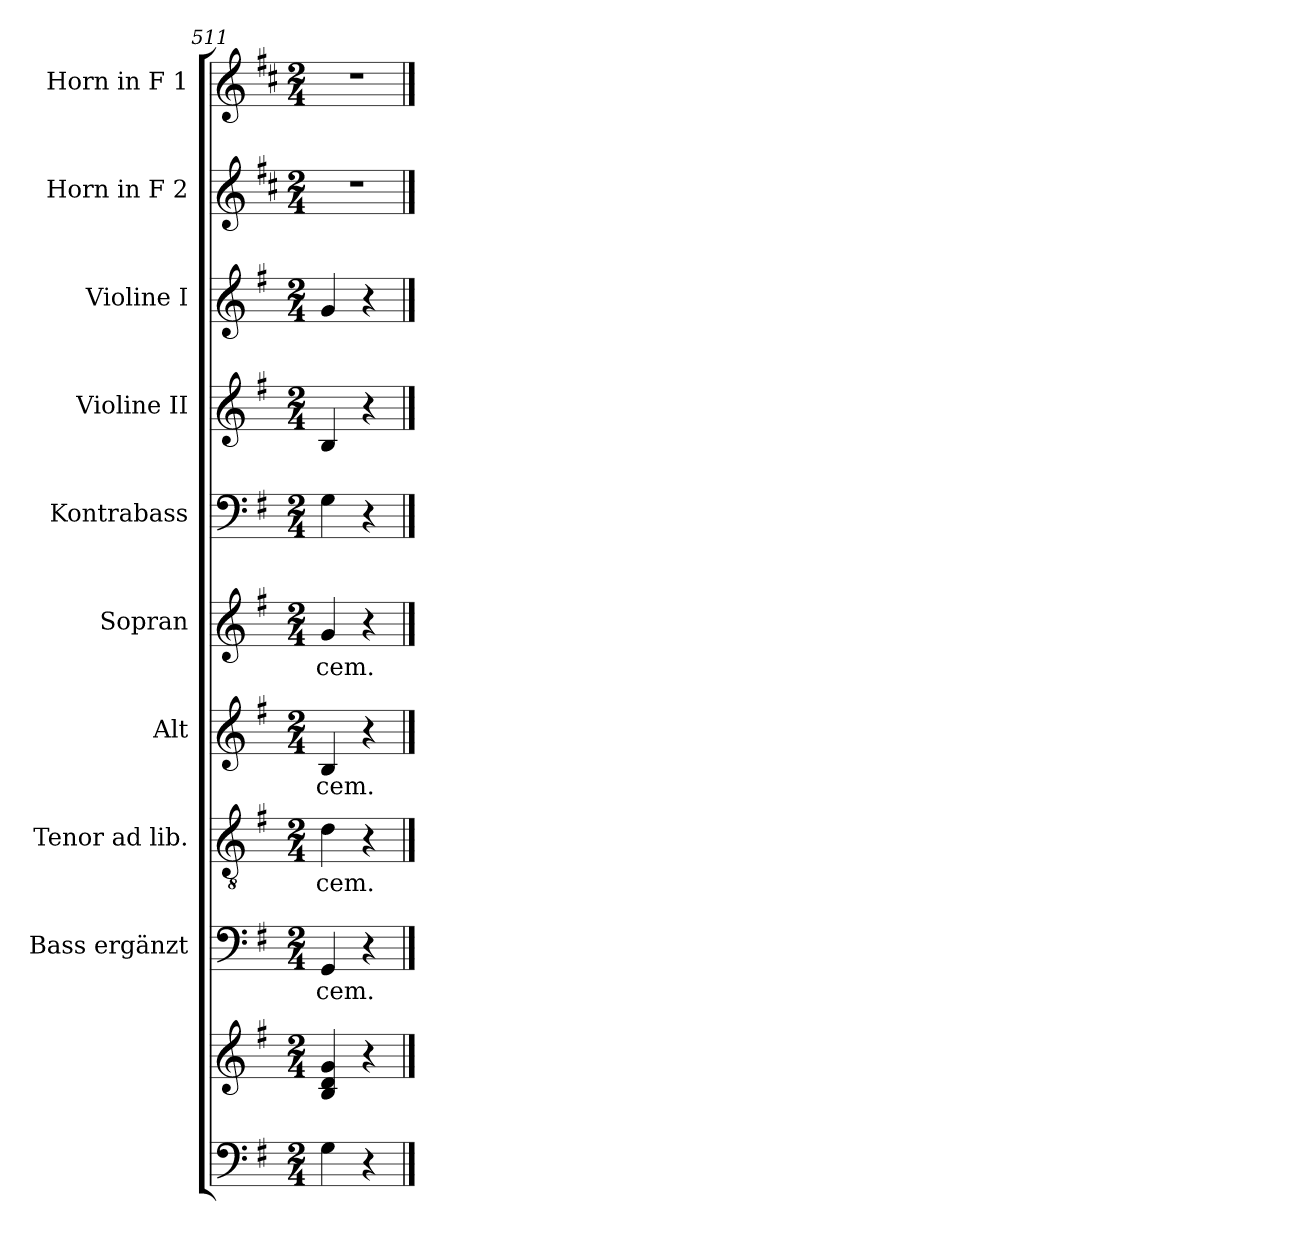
**kern	**kern	**kern	**text	**kern	**text	**kern	**text	**kern	**text	**kern	**kern	**kern	**kern	**kern
*part10	*part10	*part9	*part9	*part8	*part8	*part7	*part7	*part6	*part6	*part5	*part4	*part3	*part2	*part1
*staff11	*staff10	*staff9	*staff9	*staff8	*staff8	*staff7	*staff7	*staff6	*staff6	*staff5	*staff4	*staff3	*staff2	*staff1
*	*	*I"Bass ergänzt	*	*I"Tenor ad lib.	*	*I"Alt	*	*I"Sopran	*	*I"Kontrabass	*I"Violine II	*I"Violine I	*I"Horn in F 2	*I"Horn in F 1
*	*	*I'B.	*	*I'T.	*	*I'A.	*	*I'S.	*	*I'Kb.	*I'Vl. II	*I'Vl. I	*	*
*clefF4	*clefG2	*clefF4	*	*clefGv2	*	*clefG2	*	*clefG2	*	*clefF4	*clefG2	*clefG2	*clefG2	*clefG2
*	*	*	*	*	*	*	*	*	*	*ITrd7c12	*	*	*ITrd4c7	*ITrd4c7
*k[f#]	*k[f#]	*k[f#]	*	*k[f#]	*	*k[f#]	*	*k[f#]	*	*k[f#]	*k[f#]	*k[f#]	*k[f#]	*k[f#]
*G:	*G:	*G:	*	*G:	*	*G:	*	*G:	*	*G:	*G:	*G:	*G:	*G:
*M2/4	*M2/4	*M2/4	*	*M2/4	*	*M2/4	*	*M2/4	*	*M2/4	*M2/4	*M2/4	*M2/4	*M2/4
=511	=511	=511	=511	=511	=511	=511	=511	=511	=511	=511	=511	=511	=511	=511
!	!	!	!LO:LY:b	!	!LO:LY:b	!	!LO:LY:b	!	!LO:LY:b	!	!	!	!	!
4G\	4B/ 4d/ 4g/	4GG/	-cem.	4d\	-cem.	4B/	-cem.	4g/	-cem.	4GG\	4B/	4g/	2r	2r
4r	4r	4r	.	4r	.	4r	.	4r	.	4r	4r	4r	.	.
==	==	==	==	==	==	==	==	==	==	==	==	==	==	==
*-	*-	*-	*-	*-	*-	*-	*-	*-	*-	*-	*-	*-	*-	*-
